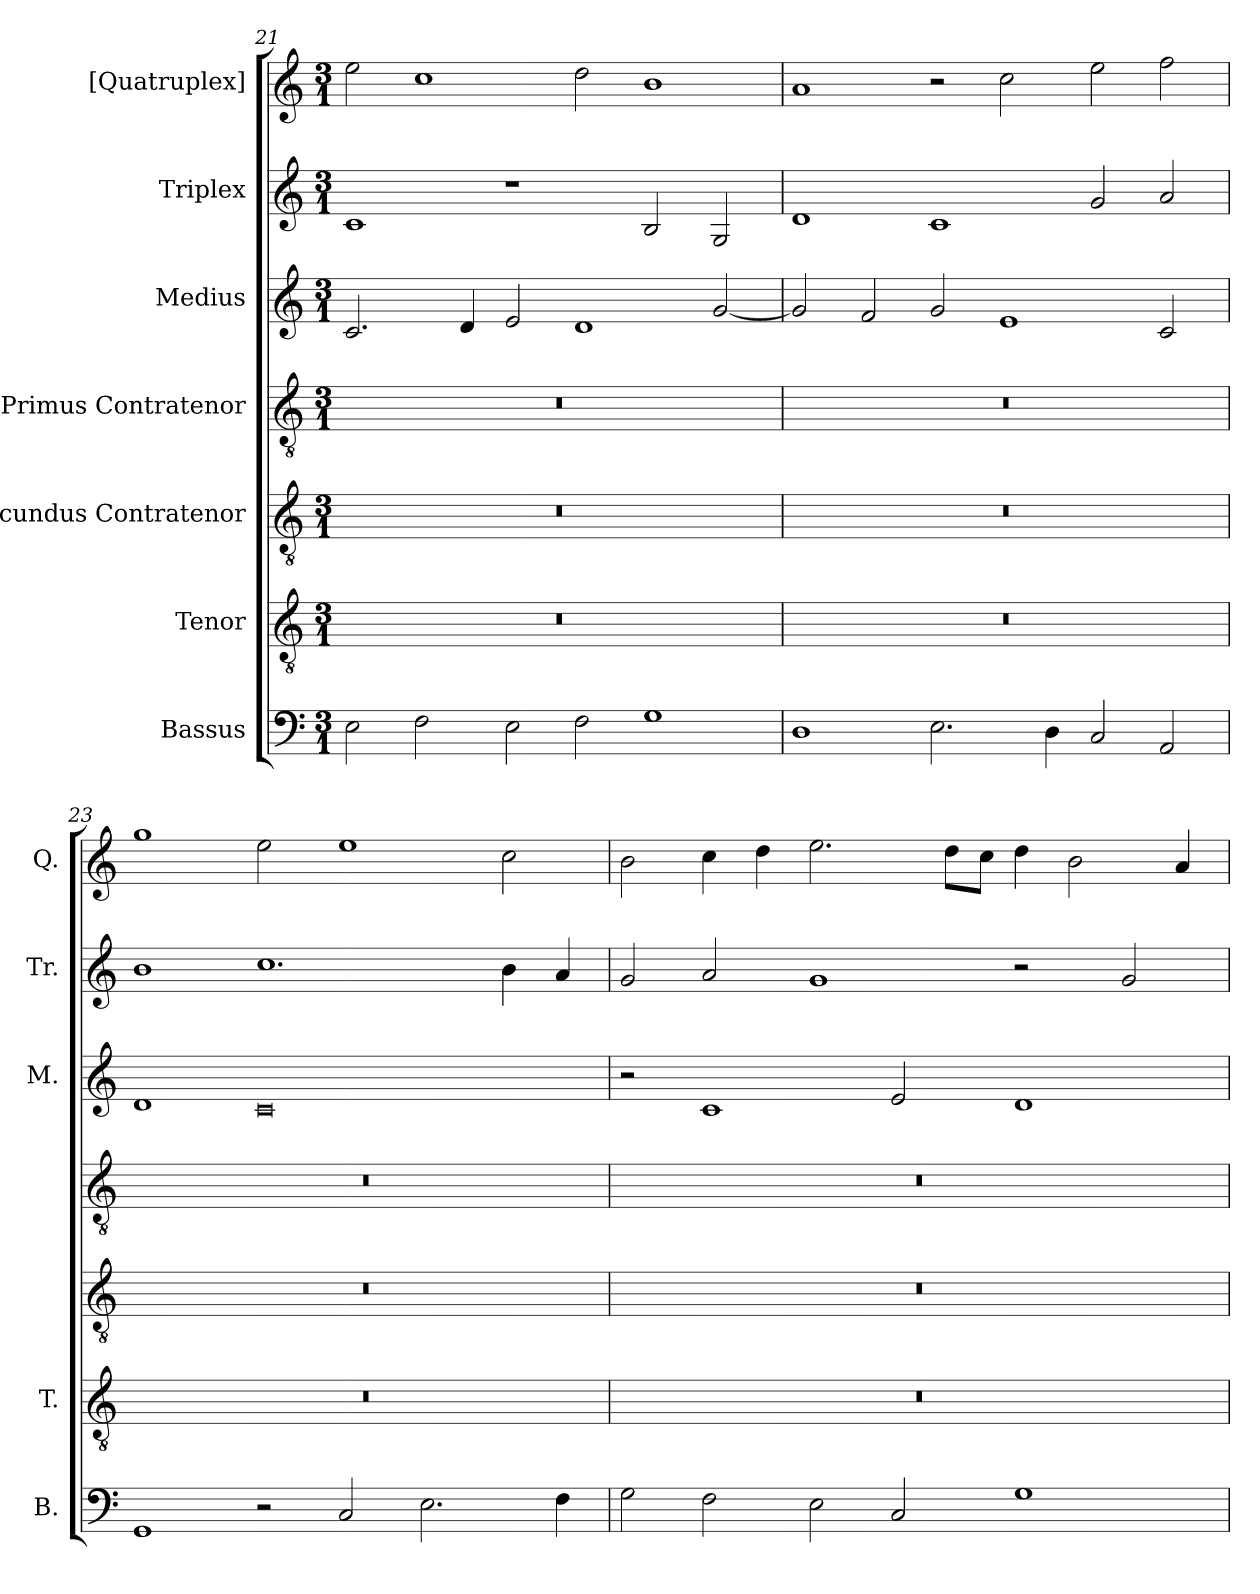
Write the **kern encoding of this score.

**kern	**kern	**kern	**kern	**kern	**kern	**kern
*part7	*part6	*part5	*part4	*part3	*part2	*part1
*staff7	*staff6	*staff5	*staff4	*staff3	*staff2	*staff1
*I"Bassus	*I"Tenor	*I"Secundus Contratenor	*I"Primus Contratenor	*I"Medius	*I"Triplex	*I"[Quatruplex]
*I'B.	*I'T.	*	*	*I'M.	*I'Tr.	*I'Q.
*clefF4	*clefGv2	*clefGv2	*clefGv2	*clefG2	*clefG2	*clefG2
*	*ITrd7c12	*ITrd7c12	*ITrd7c12	*	*	*
*k[]	*k[]	*k[]	*k[]	*k[]	*k[]	*k[]
*C:	*C:	*C:	*C:	*C:	*C:	*C:
*M3/1	*M3/1	*M3/1	*M3/1	*M3/1	*M3/1	*M3/1
=21	=21	=21	=21	=21	=21	=21
!	!LO:N:vis=1	!LO:N:vis=1	!LO:N:vis=1	!	!	!
2Ei\	0.r	0.r	0.r	2.ci/	1ci	2eei\
2Fi\	.	.	.	.	.	1cci
.	.	.	.	4di/	.	.
2Ei\	.	.	.	2ei/	1r	.
2Fi\	.	.	.	1di	.	2ddi\
1Gi	.	.	.	.	2Bi/	1bi
.	.	.	.	[<2gi/	2Gi/	.
!!LO:LB:g=z
=22	=22	=22	=22	=22	=22	=22
!	!LO:N:vis=1	!LO:N:vis=1	!LO:N:vis=1	!	!	!
1Di	0.r	0.r	0.r	2gi/]	1di	1ai
.	.	.	.	2fi/	.	.
2.Ei\	.	.	.	2gi/	1ci	2r
.	.	.	.	1ei	.	2cci\
4Di\	.	.	.	.	.	.
2Ci/	.	.	.	.	2gi/	2eei\
2AAi/	.	.	.	2ci/	2ai/	2ffi\
=23	=23	=23	=23	=23	=23	=23
!	!LO:N:vis=1	!LO:N:vis=1	!LO:N:vis=1	!	!	!
1GGi	0.r	0.r	0.r	1di	1bi	1ggi
2r	.	.	.	0ci	1.cci	2eei\
2Ci/	.	.	.	.	.	1eei
2.Ei\	.	.	.	.	.	.
.	.	.	.	.	4bi\	2cci\
4Fi\	.	.	.	.	4ai/	.
=24	=24	=24	=24	=24	=24	=24
!	!LO:N:vis=1	!LO:N:vis=1	!LO:N:vis=1	!	!	!
2Gi\	0.r	0.r	0.r	2r	2gi/	2bi\
2Fi\	.	.	.	1ci	2ai/	4cci\
.	.	.	.	.	.	4ddi\
2Ei\	.	.	.	.	1gi	2.eei\
2Ci/	.	.	.	2ei/	.	.
.	.	.	.	.	.	8ddi\L
.	.	.	.	.	.	8cci\J
1Gi	.	.	.	1di	2r	4ddi\
.	.	.	.	.	.	2bi\
.	.	.	.	.	2gi/	.
.	.	.	.	.	.	4ai/
=	=	=	=	=	=	=
*-	*-	*-	*-	*-	*-	*-
